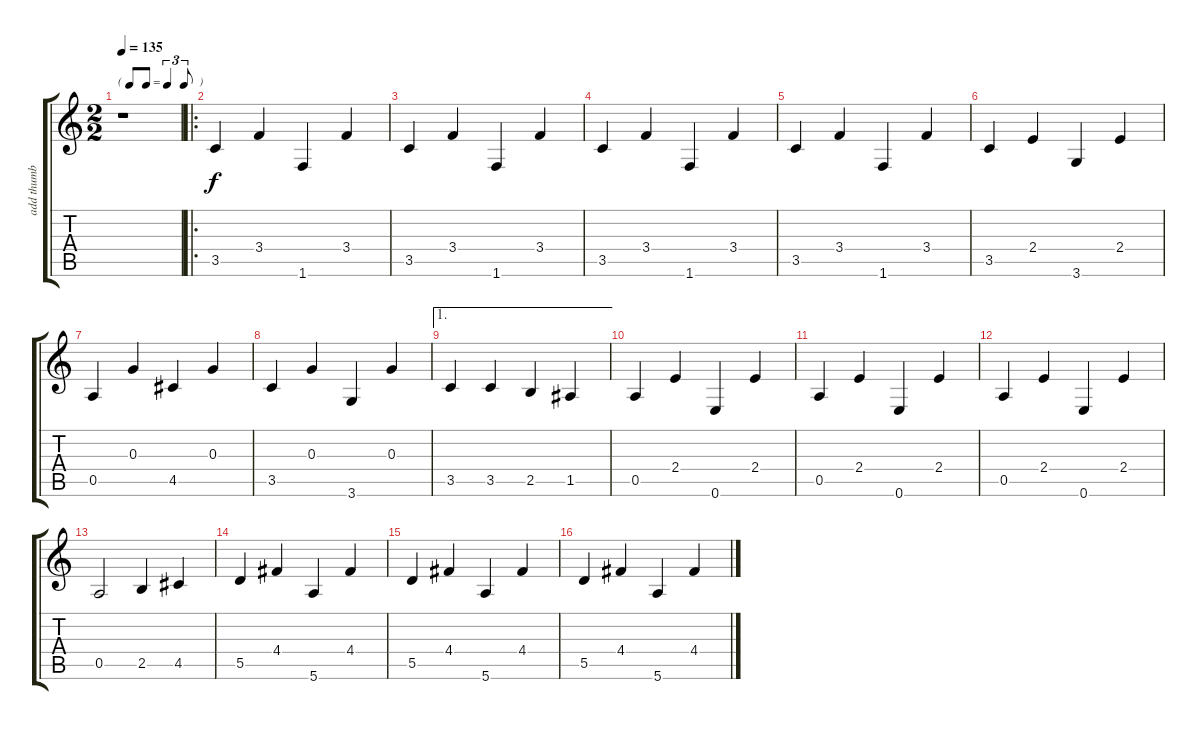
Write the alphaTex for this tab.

\track ("add thumb " "add thumb ") {instrument acousticguitarnylon}
\staff {score tabs}
\tuning (E4 B3 G3 D3 A2 E2) {hide}
\ts (2 2)
\tf triplet8th
\tempo 135
\clef g2
\ks c
r.1{dy f instrument acousticguitarnylon} |
\ro
3.5.4 3.4.4 1.6.4 3.4.4 |
3.5.4 3.4.4 1.6.4 3.4.4 |
3.5.4 3.4.4 1.6.4 3.4.4 |
3.5.4 3.4.4 1.6.4 3.4.4 |
3.5.4 2.4.4 3.6.4 2.4.4 |
0.5.4 0.3.4 4.5.4 0.3.4 |
3.5.4 0.3.4 3.6.4 0.3.4 |
\ae 1
3.5.4 3.5.4 2.5.4 1.5.4 |
0.5.4 2.4.4 0.6.4 2.4.4 |
0.5.4 2.4.4 0.6.4 2.4.4 |
0.5.4 2.4.4 0.6.4 2.4.4 |
0.5.2 2.5.4 4.5.4 |
5.5.4 4.4.4 5.6.4 4.4.4 |
5.5.4 4.4.4 5.6.4 4.4.4 |
5.5.4 4.4.4 5.6.4 4.4.4
